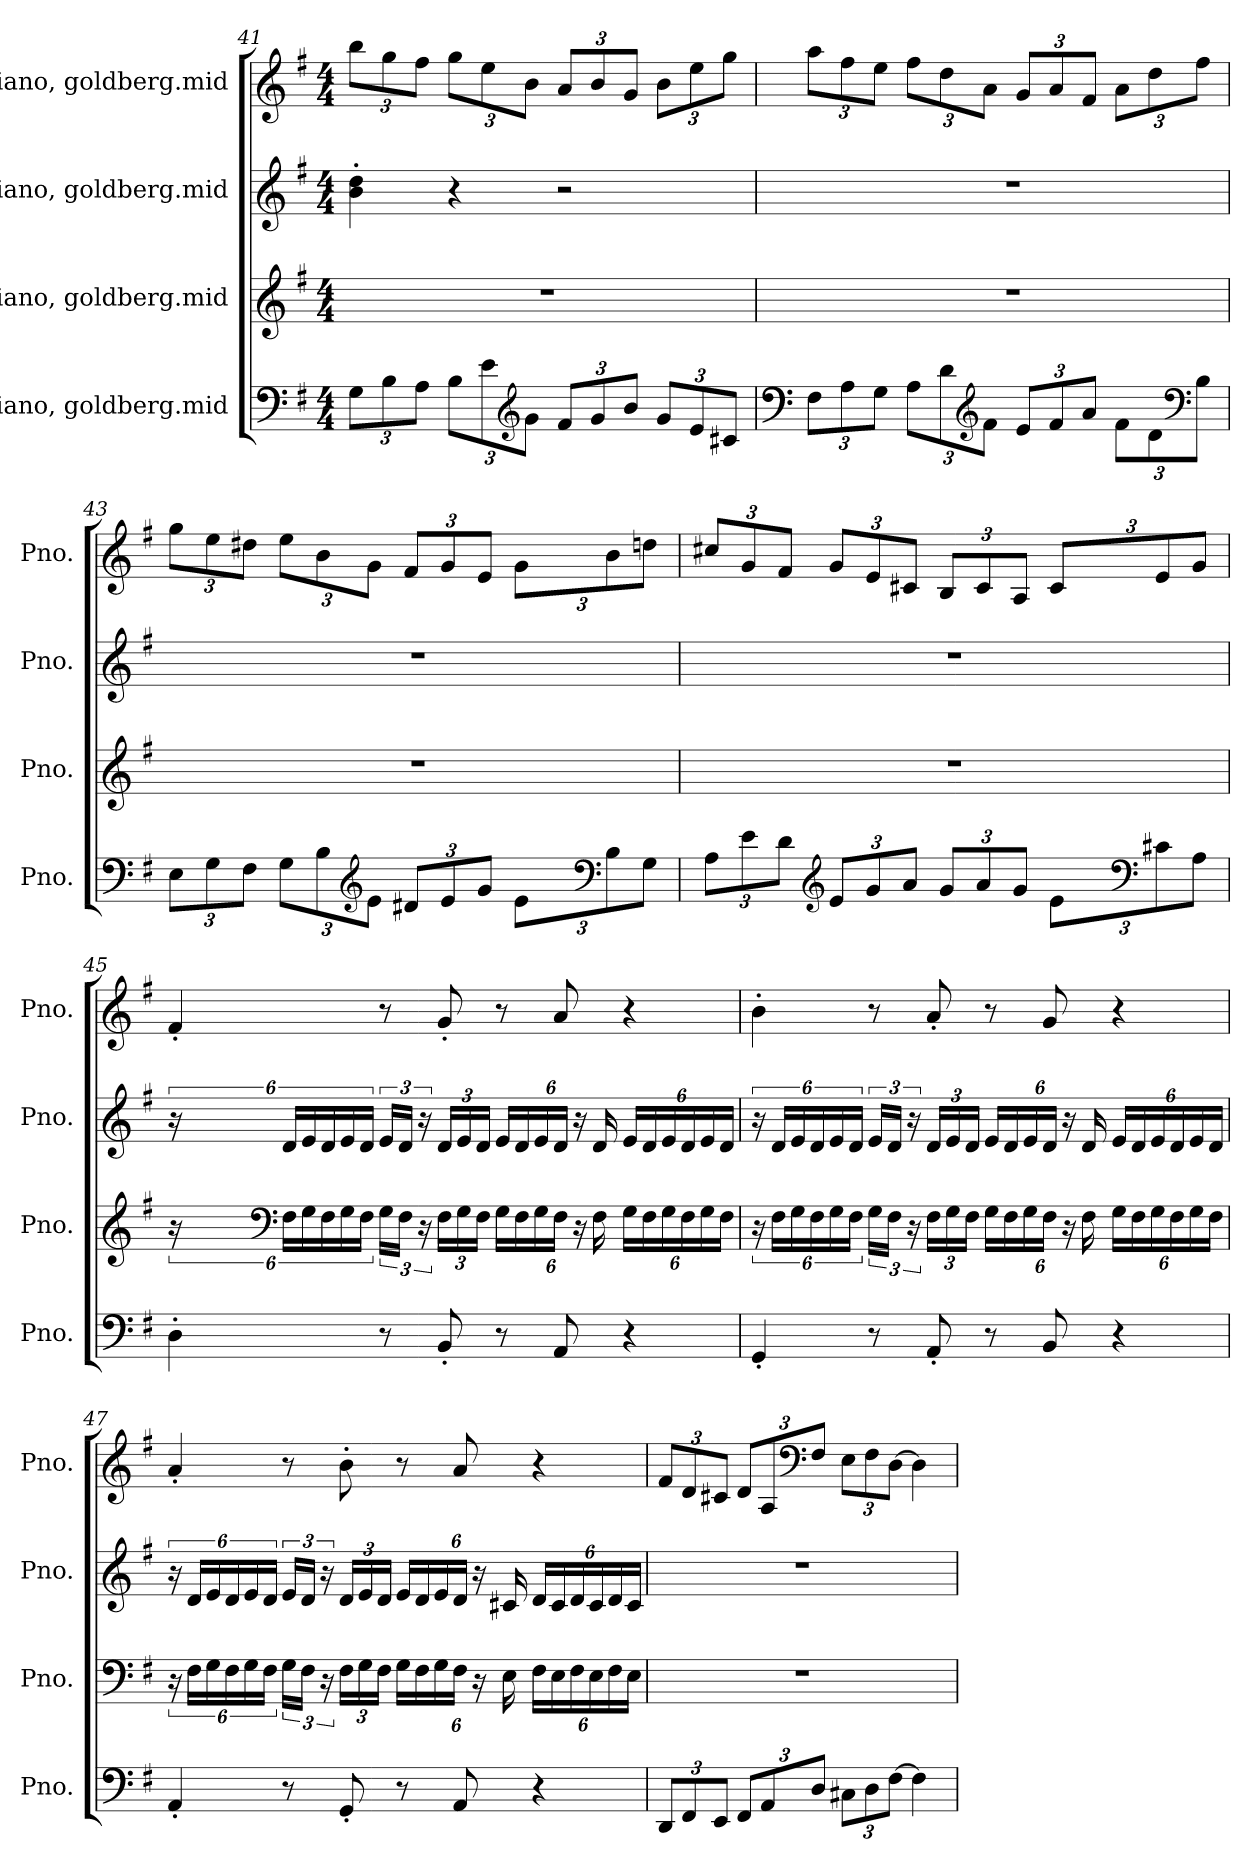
**kern	**kern	**kern	**kern
*part4	*part3	*part2	*part1
*staff4	*staff3	*staff2	*staff1
*I"Piano, goldberg.mid	*I"Piano, goldberg.mid	*I"Piano, goldberg.mid	*I"Piano, goldberg.mid
*I'Pno.	*I'Pno.	*I'Pno.	*I'Pno.
*clefF4	*clefG2	*clefG2	*clefG2
*k[f#]	*k[f#]	*k[f#]	*k[f#]
*M4/4	*M4/4	*M4/4	*M4/4
*Xbrackettup	*	*	*Xbrackettup
=41	=41	=41	=41
12G\L	1r	4b\' 4dd\'	12bb\L
12B\	.	.	12gg\
12A\J	.	.	12ff#\J
12B\L	.	4r	12gg\L
12e\	.	.	12ee\
*clefG2	*	*	*
12g\J	.	.	12b\J
12f#/L	.	2r	12a/L
12g/	.	.	12b/
12b/J	.	.	12g/J
12g/L	.	.	12b\L
12e/	.	.	12ee\
12c#X/J	.	.	12gg\J
!!LO:PB:g=z
=42	=42	=42	=42
*clefF4	*	*	*
12F#\L	1r	1r	12aa\L
12A\	.	.	12ff#\
12G\J	.	.	12ee\J
12A\L	.	.	12ff#\L
12d\	.	.	12dd\
*clefG2	*	*	*
12f#\J	.	.	12a\J
12e/L	.	.	12g/L
12f#/	.	.	12a/
12a/J	.	.	12f#/J
12f#\L	.	.	12a\L
12d\	.	.	12dd\
*clefF4	*	*	*
12B\J	.	.	12ff#\J
=43	=43	=43	=43
12E\L	1r	1r	12gg\L
12G\	.	.	12ee\
12F#\J	.	.	12dd#X\J
12G\L	.	.	12ee\L
12B\	.	.	12b\
*clefG2	*	*	*
12e\J	.	.	12g\J
12d#X/L	.	.	12f#/L
12e/	.	.	12g/
12g/J	.	.	12e/J
12e\L	.	.	12g\L
*clefF4	*	*	*
12B\	.	.	12b\
12G\J	.	.	12ddn\J
!!LO:LB:g=z
=44	=44	=44	=44
12A\L	1r	1r	12cc#X/L
12e\	.	.	12g/
12d\J	.	.	12f#/J
*clefG2	*	*	*
12e/L	.	.	12g/L
12g/	.	.	12e/
12a/J	.	.	12c#X/J
12g/L	.	.	12B/L
12a/	.	.	12c#/
12g/J	.	.	12A/J
12e\L	.	.	12c#/L
*clefF4	*	*	*
12c#X\	.	.	12e/
12A\J	.	.	12g/J
!!LO:LB:g=z
=45	=45	=45	=45
4D'\	24r	24r	4f#'/
*	*clefF4	*	*
.	24F#\LL	24d/LL	.
.	24G\	24e/	.
*	*Xbrackettup	*Xbrackettup	*
.	24F#\	24d/	.
.	24G\	24e/	.
.	24F#\JJ	24d/JJ	.
*	*brackettup	*brackettup	*
8r	24G\LL	24e/LL	8r
.	24F#\JJ	24d/JJ	.
.	24r	24r	.
*	*Xbrackettup	*Xbrackettup	*
8BB'/	24F#\LL	24d/LL	8g'/
.	24G\	24e/	.
.	24F#\JJ	24d/JJ	.
8r	24G\LL	24e/LL	8r
.	24F#\	24d/	.
.	24G\	24e/	.
*	*brackettup	*brackettup	*
8AA/	24F#\JJ	24d/JJ	8a/
.	24r	24r	.
.	24F#\	24d/	.
*	*Xbrackettup	*Xbrackettup	*
4r	24G\LL	24e/LL	4r
.	24F#\	24d/	.
.	24G\	24e/	.
.	24F#\	24d/	.
.	24G\	24e/	.
.	24F#\JJ	24d/JJ	.
!!LO:PB:g=z
=46	=46	=46	=46
*	*brackettup	*brackettup	*
4GG'/	24r	24r	4b'\
.	24F#\LL	24d/LL	.
.	24G\	24e/	.
*	*Xbrackettup	*Xbrackettup	*
.	24F#\	24d/	.
.	24G\	24e/	.
.	24F#\JJ	24d/JJ	.
*	*brackettup	*brackettup	*
8r	24G\LL	24e/LL	8r
.	24F#\JJ	24d/JJ	.
.	24r	24r	.
*	*Xbrackettup	*Xbrackettup	*
8AA'/	24F#\LL	24d/LL	8a'/
.	24G\	24e/	.
.	24F#\JJ	24d/JJ	.
8r	24G\LL	24e/LL	8r
.	24F#\	24d/	.
.	24G\	24e/	.
*	*brackettup	*brackettup	*
8BB/	24F#\JJ	24d/JJ	8g/
.	24r	24r	.
.	24F#\	24d/	.
*	*Xbrackettup	*Xbrackettup	*
4r	24G\LL	24e/LL	4r
.	24F#\	24d/	.
.	24G\	24e/	.
.	24F#\	24d/	.
.	24G\	24e/	.
.	24F#\JJ	24d/JJ	.
!!LO:LB:g=z
=47	=47	=47	=47
*	*brackettup	*brackettup	*
4AA'/	24r	24r	4a'/
.	24F#\LL	24d/LL	.
.	24G\	24e/	.
*	*Xbrackettup	*Xbrackettup	*
.	24F#\	24d/	.
.	24G\	24e/	.
.	24F#\JJ	24d/JJ	.
*	*brackettup	*brackettup	*
8r	24G\LL	24e/LL	8r
.	24F#\JJ	24d/JJ	.
.	24r	24r	.
*	*Xbrackettup	*Xbrackettup	*
8GG'/	24F#\LL	24d/LL	8b'\
.	24G\	24e/	.
.	24F#\JJ	24d/JJ	.
8r	24G\LL	24e/LL	8r
.	24F#\	24d/	.
.	24G\	24e/	.
*	*brackettup	*brackettup	*
8AA/	24F#\JJ	24d/JJ	8a/
.	24r	24r	.
.	24E\	24c#X/	.
*	*Xbrackettup	*Xbrackettup	*
4r	24F#\LL	24d/LL	4r
.	24E\	24c#/	.
.	24F#\	24d/	.
.	24E\	24c#/	.
.	24F#\	24d/	.
.	24E\JJ	24c#/JJ	.
=48	=48	=48	=48
12DD/L	1r	1r	12f#/L
12FF#/	.	.	12d/
12EE/J	.	.	12c#X/J
12FF#/L	.	.	12d/L
12AA/	.	.	12A/
*	*	*	*clefF4
12D/J	.	.	12F#/J
12C#X\L	.	.	12E\L
12D\	.	.	12F#\
[12F#\J	.	.	[12D\J
4F#\]	.	.	4D\]
=	=	=	=
*-	*-	*-	*-
